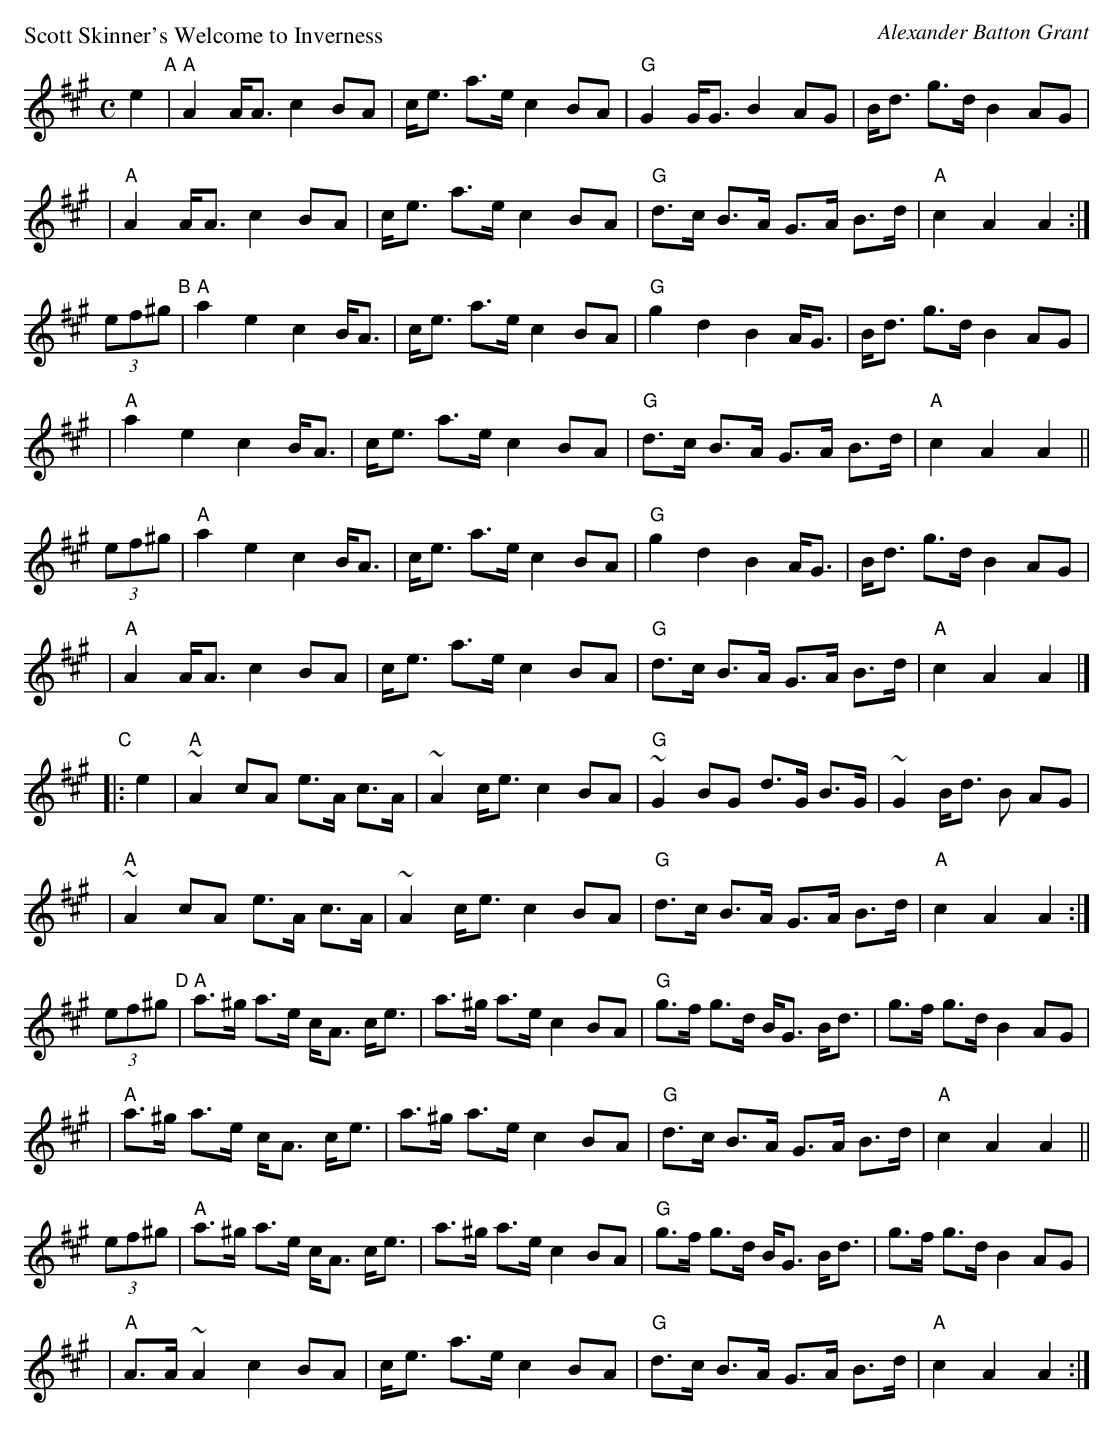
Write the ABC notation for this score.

X:1
P: Scott Skinner's Welcome to Inverness
C: Alexander Batton Grant
M: C
L: 1/8
K: A
e2 \
"A"\
| "A"A2 A<A c2 BA | c<e a>e c2 BA | "G"G2 G<G B2 AG | B<d g>d B2 AG |
| "A"A2 A<A c2 BA | c<e a>e c2 BA | "G"d>c B>A G>A B>d | "A"c2 A2 A2 :|
(3ef^g \
"B"\
| "A"a2 e2 c2 B<A | c<e a>e c2 BA | "G"g2 d2 B2 A<G | B<d g>d B2 AG |
| "A"a2 e2 c2 B<A | c<e a>e c2 BA | "G"d>c B>A G>A B>d | "A"c2 A2 A2 ||
(3ef^g \
| "A"a2 e2 c2 B<A | c<e a>e c2 BA | "G"g2 d2 B2 A<G | B<d g>d B2 AG |
| "A"A2 A<A c2 BA | c<e a>e c2 BA | "G"d>c B>A G>A B>d | "A"c2 A2 A2 |]
"C"\
|: e2 \
| "A"~A2 cA e>A c>A | ~A2 c<e c2 BA | "G"~G2 BG d>G B>G | ~G2 B<d B1 AG |
| "A"~A2 cA e>A c>A | ~A2 c<e c2 BA | "G"d>c B>A G>A B>d | "A"c2 A2 A2 :|
(3ef^g \
"D"\
| "A"a>^g a>e c<A c<e | a>^g a>e c2 BA | "G"g>f g>d B<G B<d | g>f g>d B2 AG |
| "A"a>^g a>e c<A c<e | a>^g a>e c2 BA | "G"d>c B>A G>A B>d | "A"c2 A2 A2 ||
(3ef^g \
| "A"a>^g a>e c<A c<e | a>^g a>e c2 BA | "G"g>f g>d B<G B<d | g>f g>d B2 AG |
| "A"A>A ~A2 c2 BA | c<e a>e c2 BA | "G"d>c B>A G>A B>d | "A"c2 A2 A2 :|
